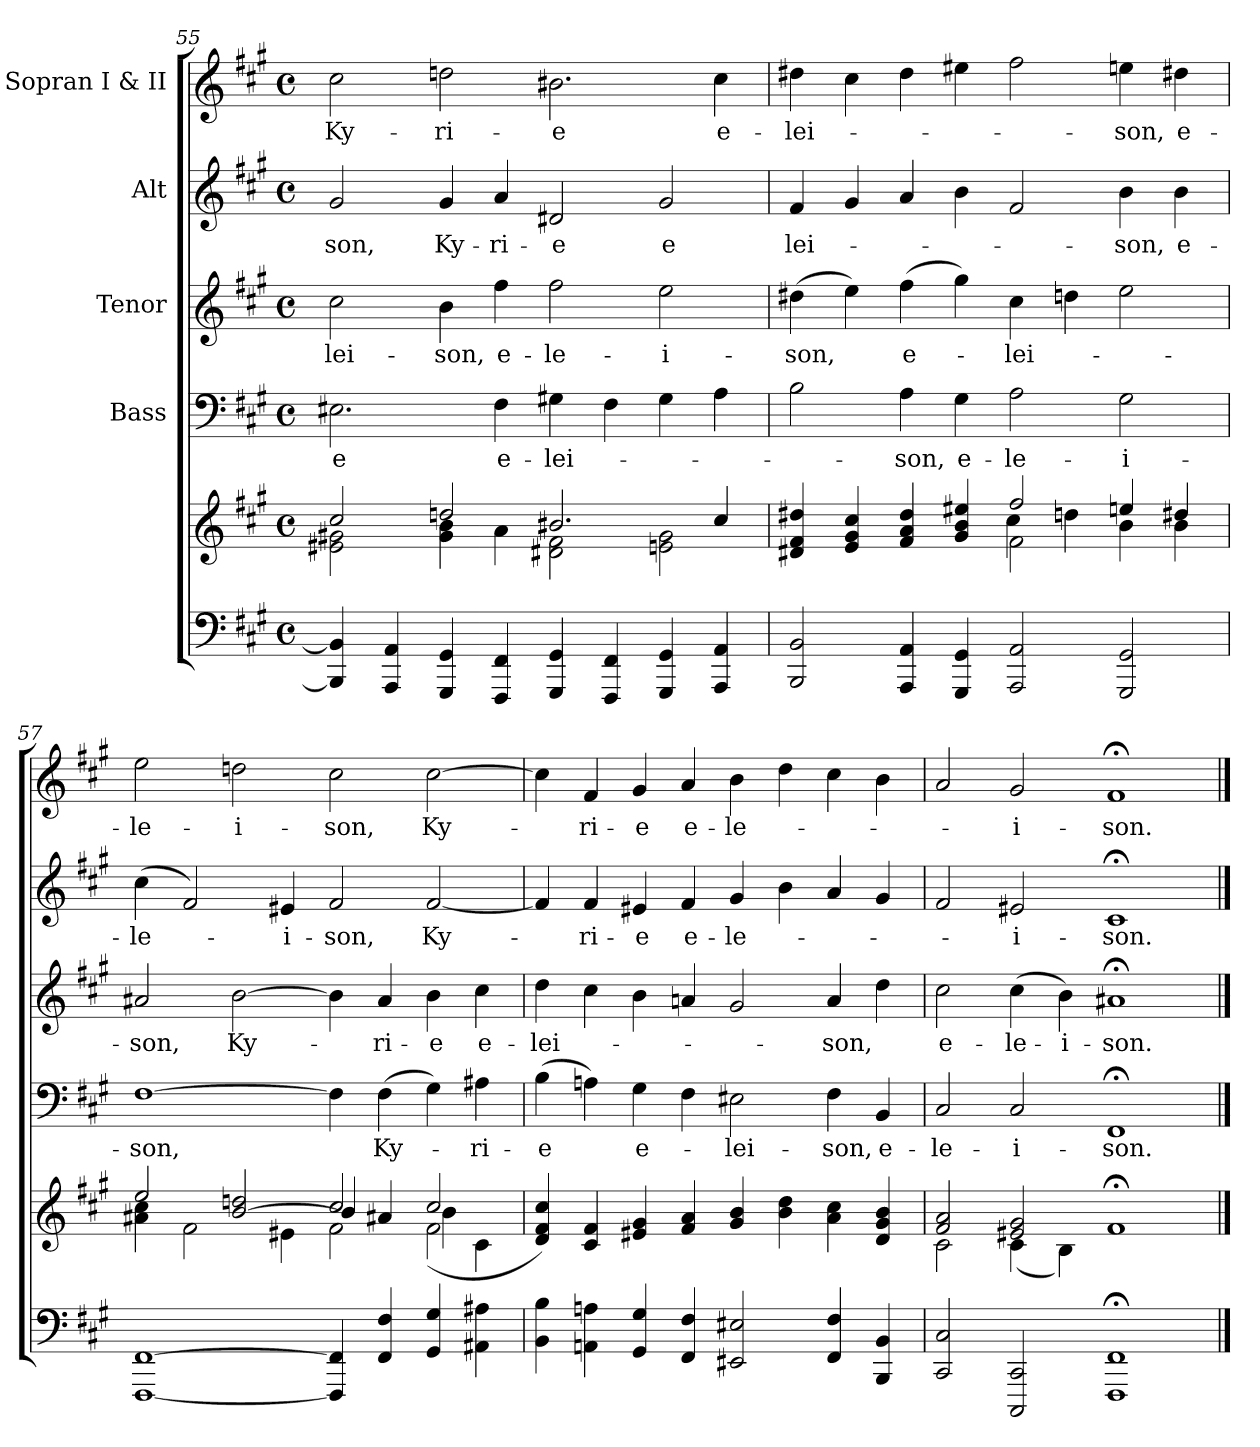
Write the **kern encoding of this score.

**kern	**kern	**kern	**text	**kern	**text	**kern	**text	**kern	**text
*part5	*part5	*part4	*part4	*part3	*part3	*part2	*part2	*part1	*part1
*staff6	*staff5	*staff4	*staff4	*staff3	*staff3	*staff2	*staff2	*staff1	*staff1
*	*	*I"Bass	*	*I"Tenor	*	*I"Alt	*	*I"Sopran  I & II	*
!!LO:LB:g=z
*clefF4	*clefG2	*clefF4	*	*clefG2	*	*clefG2	*	*clefG2	*
*k[f#c#g#]	*k[f#c#g#]	*k[f#c#g#]	*	*k[f#c#g#]	*	*k[f#c#g#]	*	*k[f#c#g#]	*
*f#:	*f#:	*f#:	*	*f#:	*	*f#:	*	*f#:	*
*M4/4	*M4/4	*M4/4	*	*M4/4	*	*M4/4	*	*M4/4	*
*met(c)	*met(c)	*met(c)	*	*met(c)	*	*met(c)	*	*met(c)	*
=55	=55	=55	=55	=55	=55	=55	=55	=55	=55
*	*^	*	*	*	*	*	*	*	*
!	!	!	!	!LO:LY:b	!	!LO:LY:b	!	!LO:LY:b	!	!LO:LY:b
4BBB/] 4BB/]	2cc#/	2e#X\ 2g#X\	2.E#X\	-e	2cc#\	-lei-	2g#/	-son,	2cc#\	Ky-
4AAA/ 4AA/	.	.	.	.	.	.	.	.	.	.
!	!	!	!	!	!	!LO:LY:b	!	!LO:LY:b	!	!LO:LY:b
4GGG#/ 4GG#/	2ddn/	4g#\ 4b\	.	.	4b\	-son,	4g#/	Ky-	2ddn\	-ri-
!	!	!	!	!LO:LY:b	!	!LO:LY:b	!	!LO:LY:b	!	!
4FFF#/ 4FF#/	.	4a\	4F#\	e-	4ff#\	e-	4a/	-ri-	.	.
!	!	!	!	!LO:LY:b	!	!LO:LY:b	!	!LO:LY:b	!	!LO:LY:b
4GGG#/ 4GG#/	2.b#X/	2d#X\ 2f#\	4G#X\	-lei-	2ff#\	-le-	2d#X/	-e	2.b#X\	-e
4FFF#/ 4FF#/	.	.	4F#\	.	.	.	.	.	.	.
!	!	!	!	!	!	!LO:LY:b	!	!LO:LY:b	!	!
4GGG#/ 4GG#/	.	2en\ 2g#\	4G#\	.	2ee\	-i-	2g#/	e	.	.
!	!	!	!	!	!	!	!	!	!	!LO:LY:b
4AAA/ 4AA/	4cc#/	.	4A\	.	.	.	.	.	4cc#\	e-
=56	=56	=56	=56	=56	=56	=56	=56	=56	=56	=56
*	*	*^	*	*	*	*	*	*	*	*
!	!	!	!	!	!	!	!LO:LY:b	!	!LO:LY:b	!	!LO:LY:b
2BBB/ 2BB/	4d#X/ 4f#/ 4dd#X/	1ryy	1ryy	2B\	.	(>4dd#X\	-son,	4f#/	lei-	4dd#X\	-lei-
.	4e/ 4g#/ 4cc#/	.	.	.	.	4ee\)	.	4g#/	.	4cc#\	.
!	!	!	!	!	!LO:LY:b	!	!LO:LY:b	!	!	!	!
4AAA/ 4AA/	4f#/ 4a/ 4dd#/	.	.	4A\	-son,	(>4ff#\	e-	4a/	.	4dd#\	.
!	!	!	!	!	!LO:LY:b	!	!	!	!	!	!
4GGG#/ 4GG#/	4g#/ 4b/ 4ee#X/	.	.	4G#\	e-	4gg#\)	.	4b\	.	4ee#X\	.
!	!	!	!	!	!LO:LY:b	!	!LO:LY:b	!	!	!	!
2AAA/ 2AA/	2ff#/	2f#\	4cc#\	2A\	-le-	4cc#\	-lei-	2f#/	.	2ff#\	.
.	.	.	4ddn\	.	.	4ddn\	.	.	.	.	.
!	!	!	!	!	!LO:LY:b	!	!	!	!LO:LY:b	!	!LO:LY:b
2GGG#/ 2GG#/	4een/	4b\	2ryy	2G#\	-i-	2ee\	.	4b\	-son,	4een\	-son,
!	!	!	!	!	!	!	!	!	!LO:LY:b	!	!LO:LY:b
.	4dd#X/	4b\	.	.	.	.	.	4b\	e-	4dd#X\	e-
=57	=57	=57	=57	=57	=57	=57	=57	=57	=57	=57	=57
!	!	!	!	!	!LO:LY:b	!	!LO:LY:b	!	!LO:LY:b	!	!LO:LY:b
[1FFF# [1FF#	2ee/	4a#X\ 4cc#\	1ryy	[1F#	-son,	2a#X/	-son,	(>4cc#\	-le-	2ee\	-le-
.	.	2f#\	.	.	.	.	.	2f#/)	.	.	.
!	!	!	!	!	!	!	!LO:LY:b	!	!	!	!LO:LY:b
.	[<2b/ 2ddn/	.	.	.	.	[2b\	Ky-	.	.	2ddn\	-i-
!	!	!	!	!	!	!	!	!	!LO:LY:b	!	!
.	.	4e#X\	.	.	.	.	.	4e#X/	-i-	.	.
!	!	!	!	!	!	!	!	!	!LO:LY:b	!	!LO:LY:b
4FFF#/] 4FF#/]	2cc#/	2f#\	4b/]	4F#\]	.	4b\]	.	2f#/	-son,	2cc#\	-son,
!	!	!	!	!	!LO:LY:b	!	!LO:LY:b	!	!	!	!
4FF#/ 4F#/	.	.	4a#X/	(>4F#\	Ky-	4a#/	-ri-	.	.	.	.
!	!	!	!	!	!	!	!LO:LY:b	!	!LO:LY:b	!	!LO:LY:b
4GG#/ 4G#/	2cc#/	(2f#\	4b\	4G#\)	.	4b\	-e	[2f#/	Ky-	[2cc#\	Ky-
!	!	!	!	!	!LO:LY:b	!	!LO:LY:b	!	!	!	!
4AA#X\ 4A#X\	.	.	4c#\	4A#X\	-ri-	4cc#\	e-	.	.	.	.
=58	=58	=58	=58	=58	=58	=58	=58	=58	=58	=58	=58
!	!	!	!	!	!LO:LY:b	!	!LO:LY:b	!	!	!	!
*	*v	*v	*v	*	*	*	*	*	*	*	*
4BB\ 4B\	4d/ 4f#/ 4cc#/)	(>4B\	-e	4dd\	-lei-	4f#/]	.	4cc#\]	.
!	!	!	!	!	!	!	!LO:LY:b	!	!LO:LY:b
4AAn\ 4An\	4c#/ 4f#/	4An\)	.	4cc#\	.	4f#/	-ri-	4f#/	-ri-
!	!	!	!LO:LY:b	!	!	!	!LO:LY:b	!	!LO:LY:b
4GG#/ 4G#/	4e#X/ 4g#/	4G#\	e-	4b\	.	4e#X/	-e	4g#/	-e
!	!	!	!	!	!	!	!LO:LY:b	!	!LO:LY:b
4FF#/ 4F#/	4f#/ 4a/	4F#\	.	4an/	.	4f#/	e-	4a/	e-
!	!	!	!LO:LY:b	!	!	!	!LO:LY:b	!	!LO:LY:b
2EE#X/ 2E#X/	4g#/ 4b/	2E#X\	-lei-	2g#/	.	4g#/	-le-	4b\	-le-
.	4b\ 4dd\	.	.	.	.	4b\	.	4dd\	.
!	!	!	!LO:LY:b	!	!LO:LY:b	!	!	!	!
4FF#/ 4F#/	4a\ 4cc#\	4F#\	-son,	4a/	-son,	4a/	.	4cc#\	.
!	!	!	!LO:LY:b	!	!	!	!	!	!
4BBB/ 4BB/	4d/ 4g#/ 4b/	4BB/	e-	4dd\	.	4g#/	.	4b\	.
=59	=59	=59	=59	=59	=59	=59	=59	=59	=59
*	*^	*	*	*	*	*	*	*	*
!	!	!	!	!LO:LY:b	!	!LO:LY:b	!	!	!	!
2CC#/ 2C#/	2f#/ 2a/	2c#\	2C#/	-le-	2cc#\	e-	2f#/	.	2a/	.
!	!	!	!	!LO:LY:b	!	!LO:LY:b	!	!LO:LY:b	!	!LO:LY:b
2CCC#/ 2CC#/	2e#X/ 2g#/	(<4c#\	2C#/	-i-	(>4cc#\	-le-	2e#X/	-i-	2g#/	-i-
!	!	!	!	!	!	!LO:LY:b	!	!	!	!
.	.	4B\)	.	.	4b\)	-i-	.	.	.	.
!	!	!	!	!LO:LY:b	!	!LO:LY:b	!	!LO:LY:b	!	!LO:LY:b
1FFF#; 1FF#;	1f#;	1ryy	1FF#;	-son.	1a#X;	-son.	1c#;	-son.	1f#;	-son.
*	*v	*v	*	*	*	*	*	*	*	*
==	==	==	==	==	==	==	==	==	==
*-	*-	*-	*-	*-	*-	*-	*-	*-	*-
